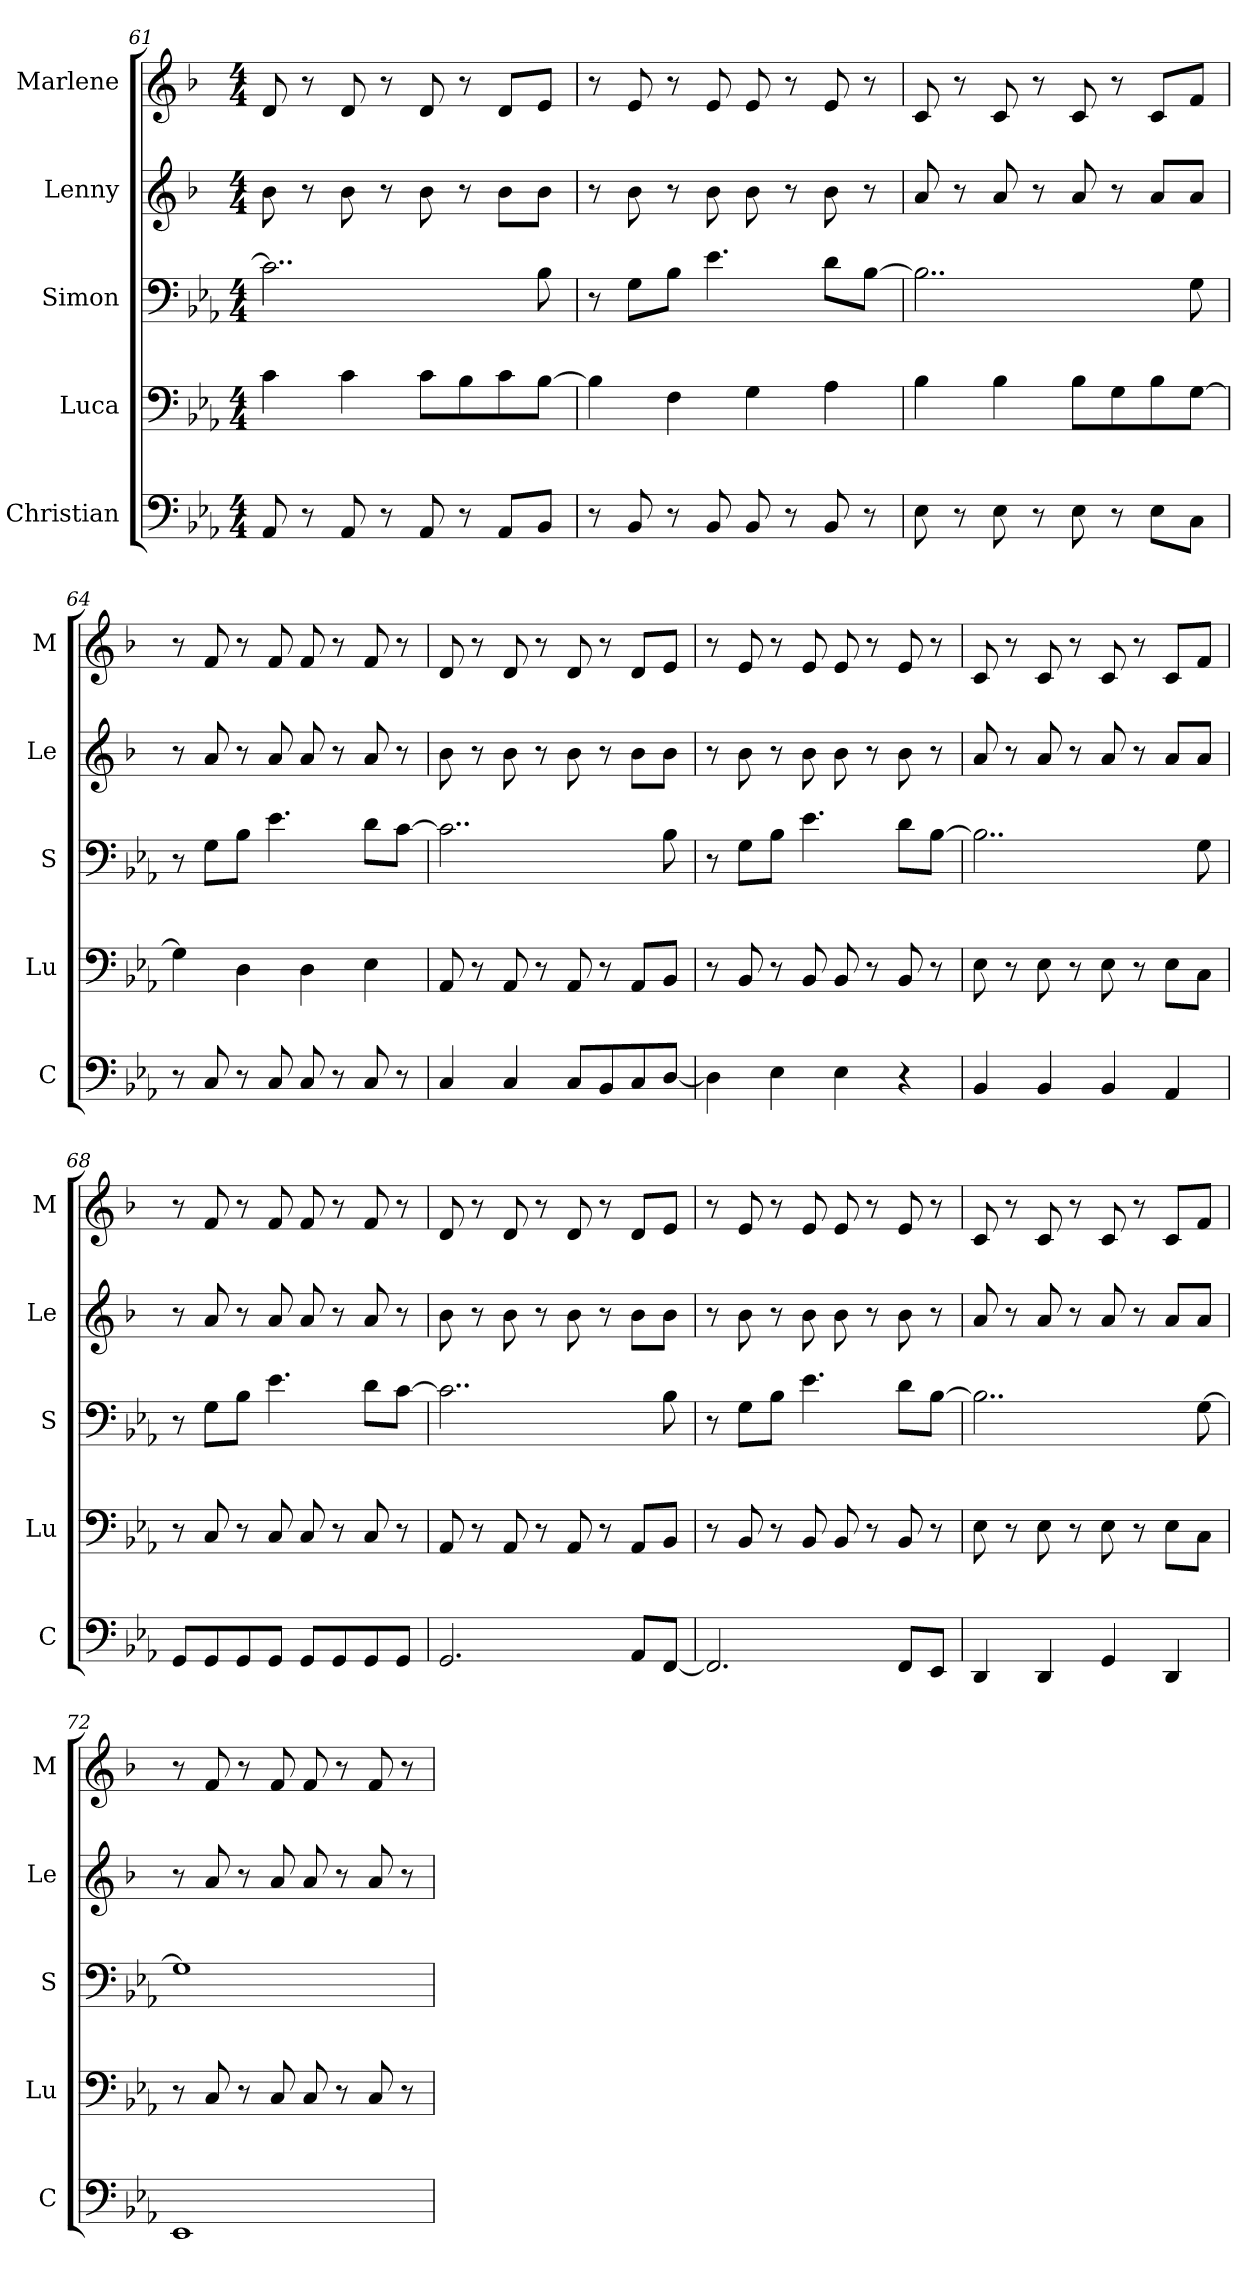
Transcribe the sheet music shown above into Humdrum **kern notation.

**kern	**kern	**kern	**kern	**kern
*part5	*part4	*part3	*part2	*part1
*staff5	*staff4	*staff3	*staff2	*staff1
*I"Christian	*I"Luca	*I"Simon	*I"Lenny	*I"Marlene
*I'C	*I'Lu	*I'S	*I'Le	*I'M
!!LO:LB:g=z
*clefF4	*clefF4	*clefF4	*clefG2	*clefG2
*	*	*	*ITrd1c2	*ITrd1c2
*k[b-e-a-]	*k[b-e-a-]	*k[b-e-a-]	*k[b-e-a-]	*k[b-e-a-]
*M4/4	*M4/4	*M4/4	*M4/4	*M4/4
=61	=61	=61	=61	=61
8AA-/	4c\	2..c\]	8a-\	8c/
8r	.	.	8r	8r
8AA-/	4c\	.	8a-\	8c/
8r	.	.	8r	8r
8AA-/	8c\L	.	8a-\	8c/
8r	8B-\	.	8r	8r
8AA-/L	8c\	.	8a-\L	8c/L
8BB-/J	[8B-\J	8B-\	8a-\J	8d/J
=62	=62	=62	=62	=62
8r	4B-\]	8r	8r	8r
8BB-/	.	8G\L	8a-\	8d/
8r	4F\	8B-\J	8r	8r
8BB-/	.	4.e-\	8a-\	8d/
8BB-/	4G\	.	8a-\	8d/
8r	.	.	8r	8r
8BB-/	4A-\	8d\L	8a-\	8d/
8r	.	[8B-\J	8r	8r
=63	=63	=63	=63	=63
8E-\	4B-\	2..B-\]	8g/	8B-/
8r	.	.	8r	8r
8E-\	4B-\	.	8g/	8B-/
8r	.	.	8r	8r
8E-\	8B-\L	.	8g/	8B-/
8r	8G\	.	8r	8r
8E-\L	8B-\	.	8g/L	8B-/L
8C\J	[8G\J	8G\	8g/J	8e-/J
=64	=64	=64	=64	=64
8r	4G\]	8r	8r	8r
8C/	.	8G\L	8g/	8e-/
8r	4D\	8B-\J	8r	8r
8C/	.	4.e-\	8g/	8e-/
8C/	4D\	.	8g/	8e-/
8r	.	.	8r	8r
8C/	4E-\	8d\L	8g/	8e-/
8r	.	[8c\J	8r	8r
!!LO:PB:g=z
=65	=65	=65	=65	=65
4C/	8AA-/	2..c\]	8a-\	8c/
.	8r	.	8r	8r
4C/	8AA-/	.	8a-\	8c/
.	8r	.	8r	8r
8C/L	8AA-/	.	8a-\	8c/
8BB-/	8r	.	8r	8r
8C/	8AA-/L	.	8a-\L	8c/L
[8D/J	8BB-/J	8B-\	8a-\J	8d/J
=66	=66	=66	=66	=66
4D\]	8r	8r	8r	8r
.	8BB-/	8G\L	8a-\	8d/
4E-\	8r	8B-\J	8r	8r
.	8BB-/	4.e-\	8a-\	8d/
4E-\	8BB-/	.	8a-\	8d/
.	8r	.	8r	8r
4r	8BB-/	8d\L	8a-\	8d/
.	8r	[8B-\J	8r	8r
=67	=67	=67	=67	=67
4BB-/	8E-\	2..B-\]	8g/	8B-/
.	8r	.	8r	8r
4BB-/	8E-\	.	8g/	8B-/
.	8r	.	8r	8r
4BB-/	8E-\	.	8g/	8B-/
.	8r	.	8r	8r
4AA-/	8E-\L	.	8g/L	8B-/L
.	8C\J	8G\	8g/J	8e-/J
=68	=68	=68	=68	=68
8GG/L	8r	8r	8r	8r
8GG/	8C/	8G\L	8g/	8e-/
8GG/	8r	8B-\J	8r	8r
8GG/J	8C/	4.e-\	8g/	8e-/
8GG/L	8C/	.	8g/	8e-/
8GG/	8r	.	8r	8r
8GG/	8C/	8d\L	8g/	8e-/
8GG/J	8r	[8c\J	8r	8r
!!LO:LB:g=z
=69	=69	=69	=69	=69
2.GG/	8AA-/	2..c\]	8a-\	8c/
.	8r	.	8r	8r
.	8AA-/	.	8a-\	8c/
.	8r	.	8r	8r
.	8AA-/	.	8a-\	8c/
.	8r	.	8r	8r
8AA-/L	8AA-/L	.	8a-\L	8c/L
[8FF/J	8BB-/J	8B-\	8a-\J	8d/J
=70	=70	=70	=70	=70
2.FF/]	8r	8r	8r	8r
.	8BB-/	8G\L	8a-\	8d/
.	8r	8B-\J	8r	8r
.	8BB-/	4.e-\	8a-\	8d/
.	8BB-/	.	8a-\	8d/
.	8r	.	8r	8r
8FF/L	8BB-/	8d\L	8a-\	8d/
8EE-/J	8r	[8B-\J	8r	8r
=71	=71	=71	=71	=71
4DD/	8E-\	2..B-\]	8g/	8B-/
.	8r	.	8r	8r
4DD/	8E-\	.	8g/	8B-/
.	8r	.	8r	8r
4GG/	8E-\	.	8g/	8B-/
.	8r	.	8r	8r
4DD/	8E-\L	.	8g/L	8B-/L
.	8C\J	[8G\	8g/J	8e-/J
=72	=72	=72	=72	=72
1EE-	8r	1G]	8r	8r
.	8C/	.	8g/	8e-/
.	8r	.	8r	8r
.	8C/	.	8g/	8e-/
.	8C/	.	8g/	8e-/
.	8r	.	8r	8r
.	8C/	.	8g/	8e-/
.	8r	.	8r	8r
=	=	=	=	=
*-	*-	*-	*-	*-
